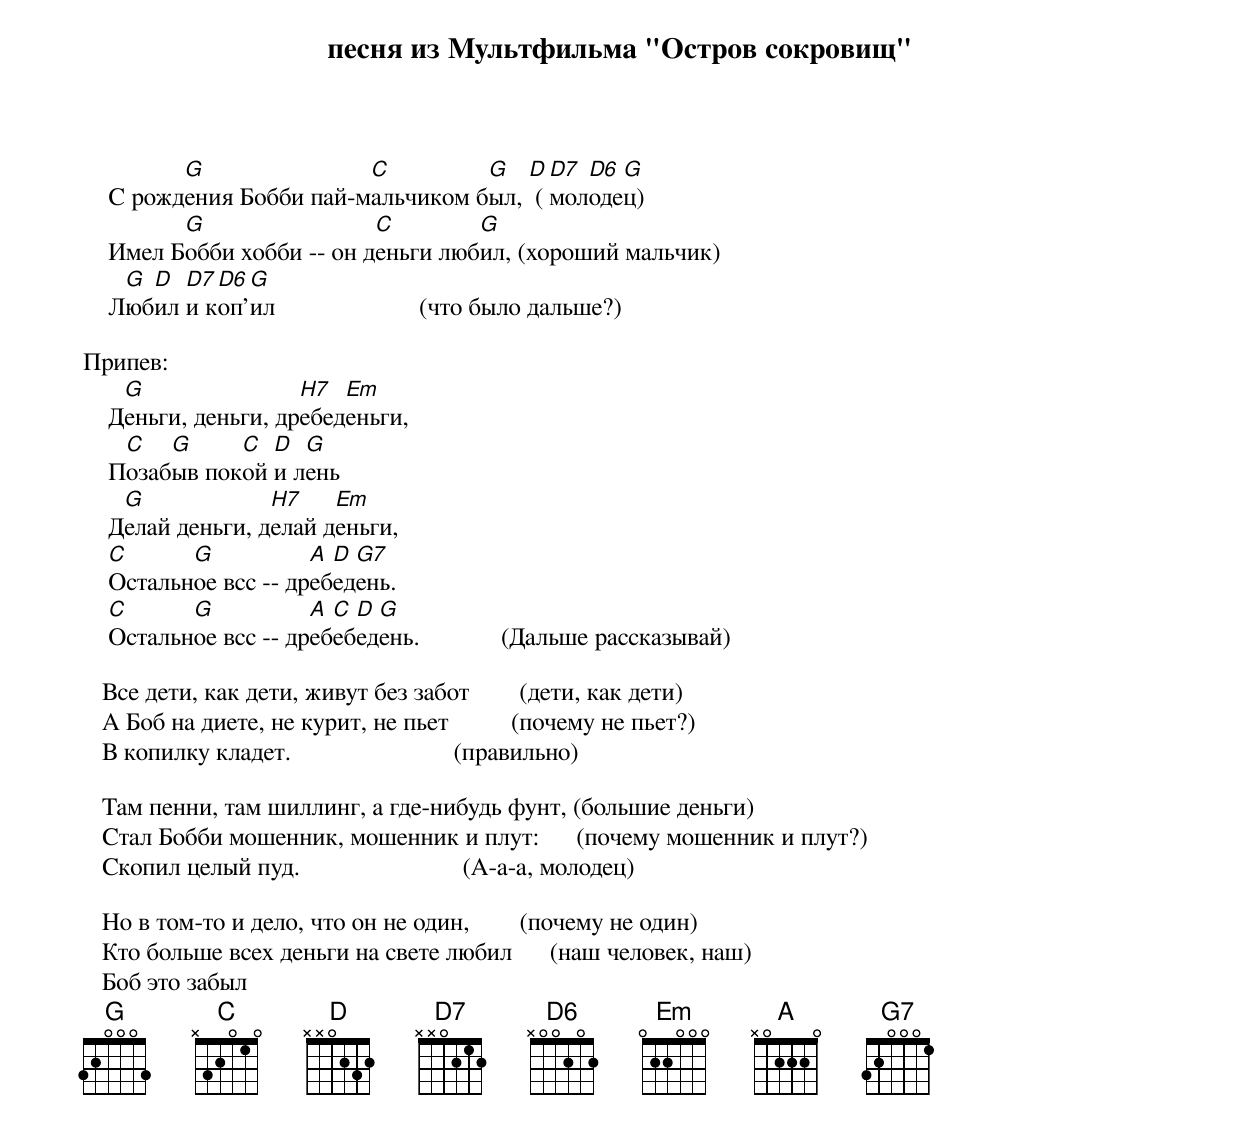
песня из Мультфильма "Остров сокровищ"

          G               C         G   D D7 D6 G
    С рождения Бобби пай-мальчиком был,  (молодец)
          G                 C        G
    Имел Бобби хобби -- он деньги любил, (хороший мальчик)
     G D  D7 D6 G
    Любил и коп'ил                       (что было дальше?)

Припев:
     G                H7  Em
    Деньги, деньги, дребеденьги,
     C   G     C  D  G
    Позабыв покой и лень
     G             H7    Em
    Делай деньги, делай деньги,
    C      G           A D G7
    Остальное всс -- дребедень.
    C      G           A C D G
    Остальное всс -- дребебедень.             (Дальше рассказывай)

   Все дети, как дети, живут без забот        (дети, как дети)
   А Боб на диете, не куpит, не пьет          (почему не пьет?)
   В копилку кладет.                          (пpавильно)

   Там пенни, там шиллинг, а где-нибудь фунт, (большие деньги)
   Стал Бобби мошенник, мошенник и плут:      (почему мошенник и плут?)
   Скопил целый пуд.                          (А-а-а, молодец)

   Hо в том-то и дело, что он не один,        (почему не один)
   Кто больше всех деньги на свете любил      (наш человек, наш)
   Боб это забыл
